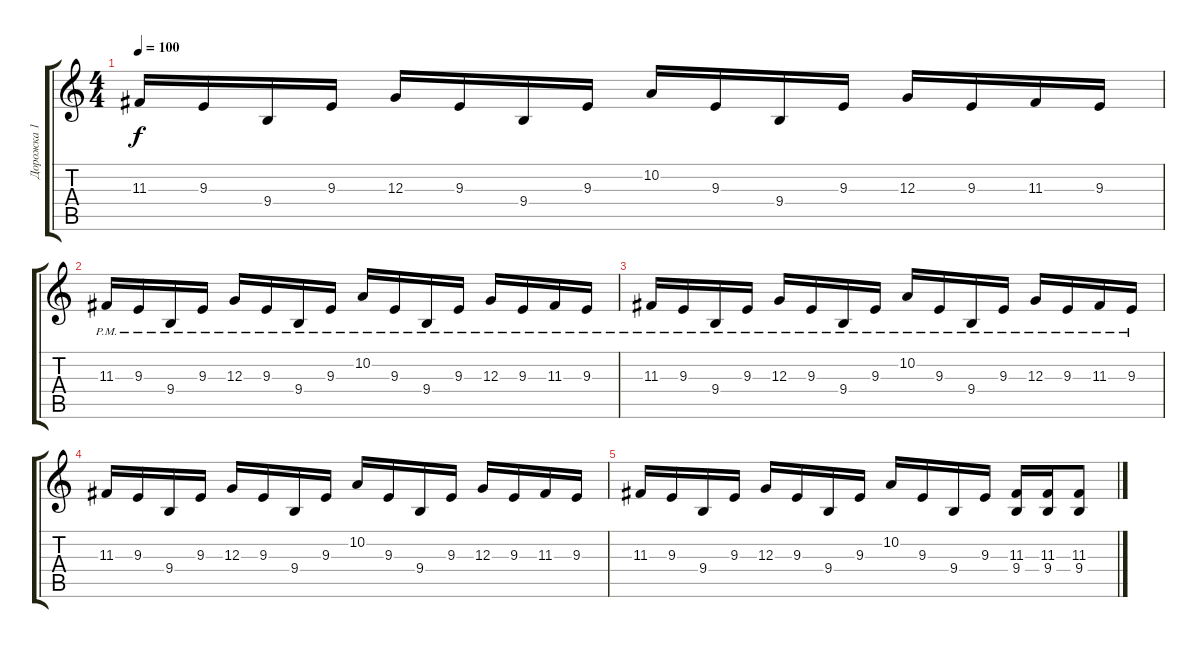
\track ("Дорожка 1" "Дорожка 1") {instrument vibraphone}
\staff {score tabs}
\tuning (E4 B3 G3 D3 A2 E2) {hide}
\ts (4 4)
\tempo 100
\clef g2
\ks c
11.3.16{dy f} 9.3.16 9.4.16 9.3.16 12.3.16 9.3.16 9.4.16 9.3.16 10.2.16 9.3.16 9.4.16 9.3.16 12.3.16 9.3.16 11.3.16 9.3.16 |
11.3{pm}.16{instrument distortionguitar} 9.3{pm}.16 9.4{pm}.16 9.3{pm}.16 12.3{pm}.16 9.3{pm}.16 9.4{pm}.16 9.3{pm}.16 10.2{pm}.16 9.3{pm}.16 9.4{pm}.16 9.3{pm}.16 12.3{pm}.16 9.3{pm}.16 11.3{pm}.16 9.3{pm}.16 |
11.3{pm}.16 9.3{pm}.16 9.4{pm}.16 9.3{pm}.16 12.3{pm}.16 9.3{pm}.16 9.4{pm}.16 9.3{pm}.16 10.2{pm}.16 9.3{pm}.16 9.4{pm}.16 9.3{pm}.16 12.3{pm}.16 9.3{pm}.16 11.3{pm}.16 9.3{pm}.16 |
11.3.16 9.3.16 9.4.16 9.3.16 12.3.16 9.3.16 9.4.16 9.3.16 10.2.16 9.3.16 9.4.16 9.3.16 12.3.16 9.3.16 11.3.16 9.3.16 |
11.3.16 9.3.16 9.4.16 9.3.16 12.3.16 9.3.16 9.4.16 9.3.16 10.2.16 9.3.16 9.4.16 9.3.16 (11.3 9.4).16 (11.3 9.4).16 (11.3 9.4).8
